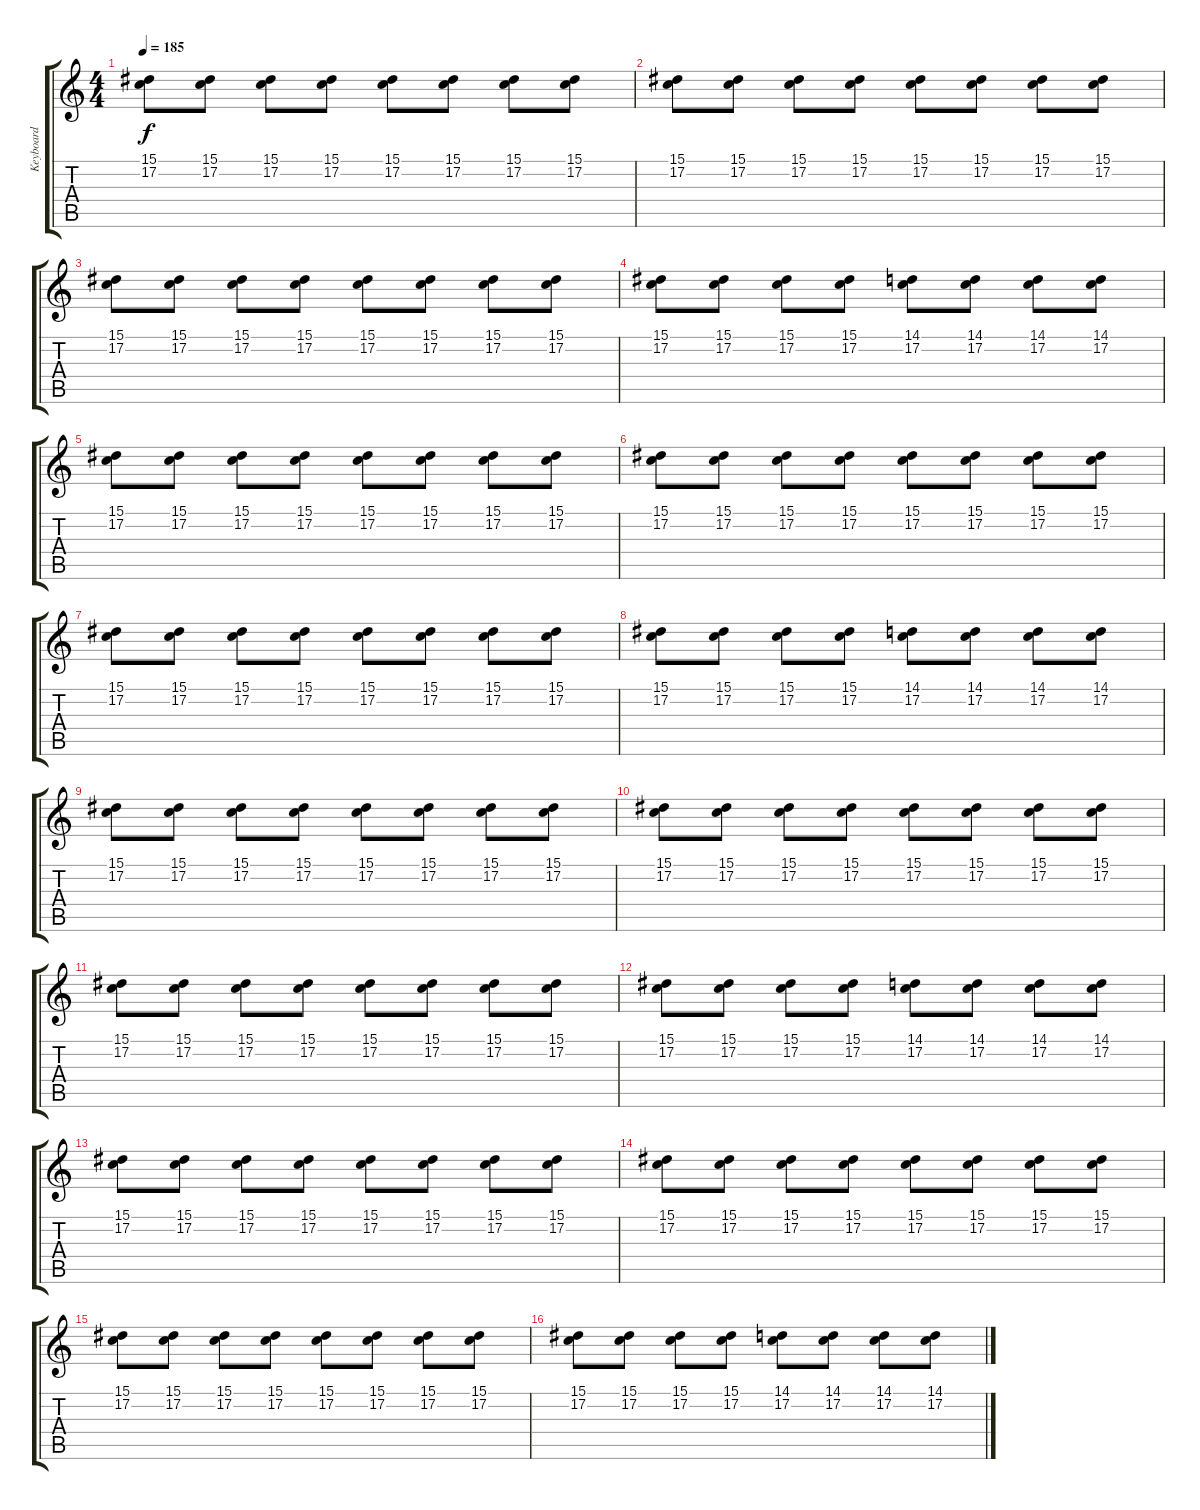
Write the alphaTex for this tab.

\track ("Keyboard" "Keyboard") {instrument fx4atmosphere}
\staff {score tabs}
\tuning (C4 G3 Eb3 Bb2 F2 C2) {hide}
\ts (4 4)
\tempo 185
\clef g2
\ks c
(15.1 17.2).8{dy f instrument fx4atmosphere} (15.1 17.2).8 (15.1 17.2).8 (15.1 17.2).8 (15.1 17.2).8 (15.1 17.2).8 (15.1 17.2).8 (15.1 17.2).8 |
(15.1 17.2).8 (15.1 17.2).8 (15.1 17.2).8 (15.1 17.2).8 (15.1 17.2).8 (15.1 17.2).8 (15.1 17.2).8 (15.1 17.2).8 |
(15.1 17.2).8 (15.1 17.2).8 (15.1 17.2).8 (15.1 17.2).8 (15.1 17.2).8 (15.1 17.2).8 (15.1 17.2).8 (15.1 17.2).8 |
(15.1 17.2).8 (15.1 17.2).8 (15.1 17.2).8 (15.1 17.2).8 (14.1 17.2).8 (14.1 17.2).8 (14.1 17.2).8 (14.1 17.2).8 |
(15.1 17.2).8 (15.1 17.2).8 (15.1 17.2).8 (15.1 17.2).8 (15.1 17.2).8 (15.1 17.2).8 (15.1 17.2).8 (15.1 17.2).8 |
(15.1 17.2).8 (15.1 17.2).8 (15.1 17.2).8 (15.1 17.2).8 (15.1 17.2).8 (15.1 17.2).8 (15.1 17.2).8 (15.1 17.2).8 |
(15.1 17.2).8 (15.1 17.2).8 (15.1 17.2).8 (15.1 17.2).8 (15.1 17.2).8 (15.1 17.2).8 (15.1 17.2).8 (15.1 17.2).8 |
(15.1 17.2).8 (15.1 17.2).8 (15.1 17.2).8 (15.1 17.2).8 (14.1 17.2).8 (14.1 17.2).8 (14.1 17.2).8 (14.1 17.2).8 |
(15.1 17.2).8 (15.1 17.2).8 (15.1 17.2).8 (15.1 17.2).8 (15.1 17.2).8 (15.1 17.2).8 (15.1 17.2).8 (15.1 17.2).8 |
(15.1 17.2).8 (15.1 17.2).8 (15.1 17.2).8 (15.1 17.2).8 (15.1 17.2).8 (15.1 17.2).8 (15.1 17.2).8 (15.1 17.2).8 |
(15.1 17.2).8 (15.1 17.2).8 (15.1 17.2).8 (15.1 17.2).8 (15.1 17.2).8 (15.1 17.2).8 (15.1 17.2).8 (15.1 17.2).8 |
(15.1 17.2).8 (15.1 17.2).8 (15.1 17.2).8 (15.1 17.2).8 (14.1 17.2).8 (14.1 17.2).8 (14.1 17.2).8 (14.1 17.2).8 |
(15.1 17.2).8 (15.1 17.2).8 (15.1 17.2).8 (15.1 17.2).8 (15.1 17.2).8 (15.1 17.2).8 (15.1 17.2).8 (15.1 17.2).8 |
(15.1 17.2).8 (15.1 17.2).8 (15.1 17.2).8 (15.1 17.2).8 (15.1 17.2).8 (15.1 17.2).8 (15.1 17.2).8 (15.1 17.2).8 |
(15.1 17.2).8 (15.1 17.2).8 (15.1 17.2).8 (15.1 17.2).8 (15.1 17.2).8 (15.1 17.2).8 (15.1 17.2).8 (15.1 17.2).8 |
(15.1 17.2).8 (15.1 17.2).8 (15.1 17.2).8 (15.1 17.2).8 (14.1 17.2).8 (14.1 17.2).8 (14.1 17.2).8 (14.1 17.2).8
